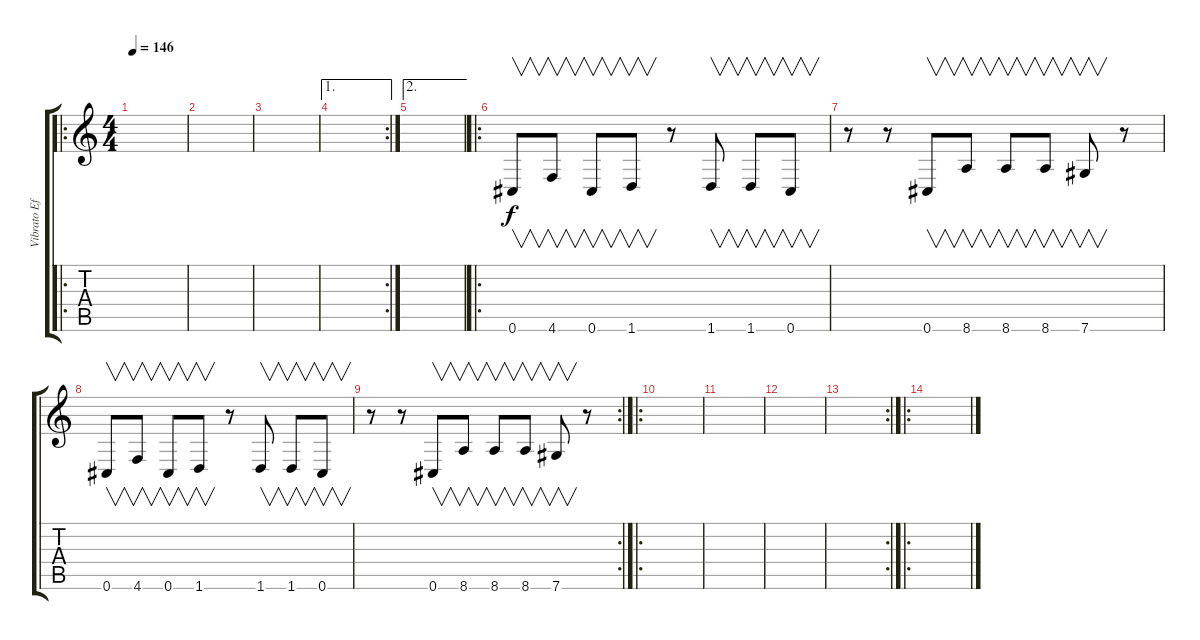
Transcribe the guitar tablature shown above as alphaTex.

\track ("Vibrato Effect" "Vibrato Ef") {instrument distortionguitar}
\staff {score tabs}
\tuning (Eb4 Bb3 Gb3 Db3 Ab2 Db2) {hide}
\ro
\ts (4 4)
\tempo 146
\clef g2
\ks c
|
|
|
\ae 1
\rc 2
|
\ae 2
|
\ro
0.6.8{v} 4.6.8{v} 0.6.8{v} 1.6.8{v} r.8 1.6.8{v} 1.6.8{v} 0.6.8{v} |
r.8 r.8 0.6.8{v} 8.6.8{v} 8.6.8{v} 8.6.8{v} 7.6.8{v} r.8 |
0.6.8{v} 4.6.8{v} 0.6.8{v} 1.6.8{v} r.8 1.6.8{v} 1.6.8{v} 0.6.8{v} |
\rc 2
r.8 r.8 0.6.8{v} 8.6.8{v} 8.6.8{v} 8.6.8{v} 7.6.8{v} r.8 |
\ro
|
|
|
\rc 2
|
\ro
